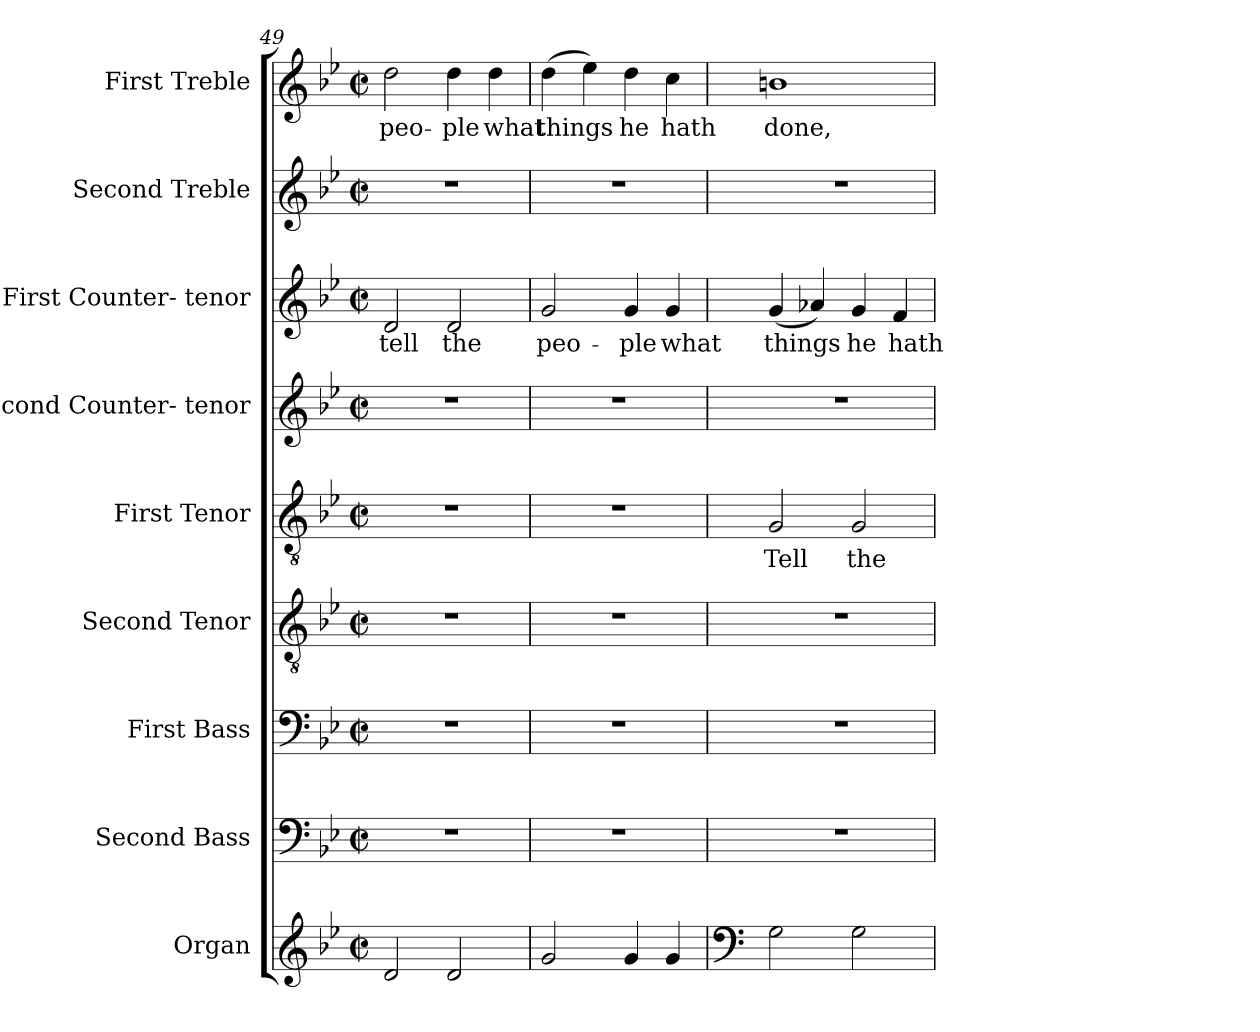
**kern	**kern	**kern	**kern	**kern	**text	**kern	**kern	**text	**kern	**kern	**text
*part9	*part8	*part7	*part6	*part5	*part5	*part4	*part3	*part3	*part2	*part1	*part1
*staff9	*staff8	*staff7	*staff6	*staff5	*staff5	*staff4	*staff3	*staff3	*staff2	*staff1	*staff1
*I"Organ	*I"Second Bass	*I"First Bass	*I"Second Tenor	*I"First Tenor	*	*I"Second Counter- tenor	*I"First Counter- tenor	*	*I"Second Treble	*I"First Treble	*
*I'Org.	*I'B2.	*I'B1.	*I'T2.	*I'T1.	*	*	*	*	*I'S2.	*I'S1.	*
*clefG2	*clefF4	*clefF4	*clefGv2	*clefGv2	*	*clefG2	*clefG2	*	*clefG2	*clefG2	*
*	*	*	*ITrd7c12	*ITrd7c12	*	*	*	*	*	*	*
*k[b-e-]	*k[b-e-]	*k[b-e-]	*k[b-e-]	*k[b-e-]	*	*k[b-e-]	*k[b-e-]	*	*k[b-e-]	*k[b-e-]	*
*B-:	*B-:	*B-:	*B-:	*B-:	*	*B-:	*B-:	*	*B-:	*B-:	*
*M2/2	*M2/2	*M2/2	*M2/2	*M2/2	*	*M2/2	*M2/2	*	*M2/2	*M2/2	*
*met(c|)	*met(c|)	*met(c|)	*met(c|)	*met(c|)	*	*met(c|)	*met(c|)	*	*met(c|)	*met(c|)	*
=49	=49	=49	=49	=49	=49	=49	=49	=49	=49	=49	=49
!	!	!	!	!	!	!	!	!LO:LY:b:color=#000000	!	!	!
!	!	!	!	!	!	!	!	!	!	!	!LO:LY:b:color=#000000
2di/	1r	1r	1r	1r	.	1r	2di/	tell	1r	2ddi\	peo-
!	!	!	!	!	!	!	!	!LO:LY:b:color=#000000	!	!	!
!	!	!	!	!	!	!	!	!	!	!	!LO:LY:b:color=#000000
2di/	.	.	.	.	.	.	2di/	the	.	4ddi\	-ple
!	!	!	!	!	!	!	!	!	!	!	!LO:LY:b:color=#000000
.	.	.	.	.	.	.	.	.	.	4ddi\	what
=50	=50	=50	=50	=50	=50	=50	=50	=50	=50	=50	=50
!	!	!	!	!	!	!	!	!LO:LY:b:color=#000000	!	!	!
!	!	!	!	!	!	!	!	!	!	!	!LO:LY:b:color=#000000
2gi/	1r	1r	1r	1r	.	1r	2gi/	peo-	1r	(4ddi\	things
.	.	.	.	.	.	.	.	.	.	4ee-i\)	.
!	!	!	!	!	!	!	!	!LO:LY:b:color=#000000	!	!	!
!	!	!	!	!	!	!	!	!	!	!	!LO:LY:b:color=#000000
4gi/	.	.	.	.	.	.	4gi/	-ple	.	4ddi\	he
!	!	!	!	!	!	!	!	!LO:LY:b:color=#000000	!	!	!
!	!	!	!	!	!	!	!	!	!	!	!LO:LY:b:color=#000000
4gi/	.	.	.	.	.	.	4gi/	what	.	4cci\	hath
=51	=51	=51	=51	=51	=51	=51	=51	=51	=51	=51	=51
*clefF4	*	*	*	*	*	*	*	*	*	*	*
!	!	!	!	!	!LO:LY:b:color=#000000	!	!	!	!	!	!
!	!	!	!	!	!	!	!	!LO:LY:b:color=#000000	!	!	!
!	!	!	!	!	!	!	!	!	!	!	!LO:LY:b:color=#000000
2Gi\	1r	1r	1r	2GGi/	Tell	1r	(4gi/	things	1r	1bni	done,
.	.	.	.	.	.	.	4a-Xi/)	.	.	.	.
!	!	!	!	!	!LO:LY:b:color=#000000	!	!	!	!	!	!
!	!	!	!	!	!	!	!	!LO:LY:b:color=#000000	!	!	!
2Gi\	.	.	.	2GGi/	the	.	4gi/	he	.	.	.
!	!	!	!	!	!	!	!	!LO:LY:b:color=#000000	!	!	!
.	.	.	.	.	.	.	4fi/	hath	.	.	.
=	=	=	=	=	=	=	=	=	=	=	=
*-	*-	*-	*-	*-	*-	*-	*-	*-	*-	*-	*-
